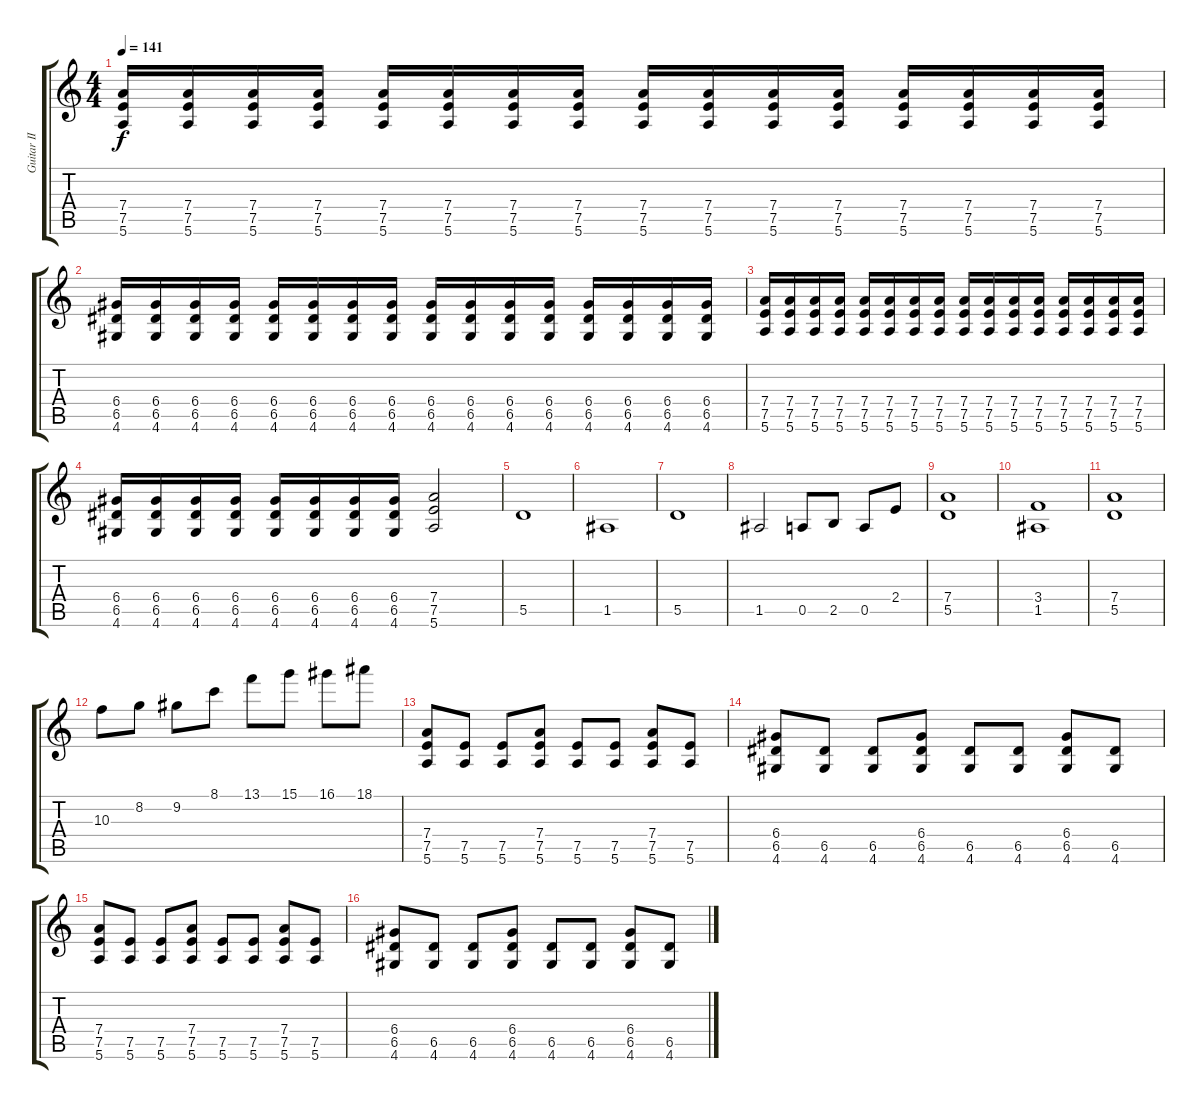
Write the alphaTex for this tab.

\track ("Guitar II" "Guitar II") {instrument distortionguitar}
\staff {score tabs}
\tuning (E4 B3 G3 D3 A2 E2) {hide}
\ts (4 4)
\tempo 141
\clef g2
\ks c
(7.4 7.5 5.6).16{dy f} (7.4 7.5 5.6).16 (7.4 7.5 5.6).16 (7.4 7.5 5.6).16 (7.4 7.5 5.6).16 (7.4 7.5 5.6).16 (7.4 7.5 5.6).16 (7.4 7.5 5.6).16 (7.4 7.5 5.6).16 (7.4 7.5 5.6).16 (7.4 7.5 5.6).16 (7.4 7.5 5.6).16 (7.4 7.5 5.6).16 (7.4 7.5 5.6).16 (7.4 7.5 5.6).16 (7.4 7.5 5.6).16 |
(6.4 6.5 4.6).16 (6.4 6.5 4.6).16 (6.4 6.5 4.6).16 (6.4 6.5 4.6).16 (6.4 6.5 4.6).16 (6.4 6.5 4.6).16 (6.4 6.5 4.6).16 (6.4 6.5 4.6).16 (6.4 6.5 4.6).16 (6.4 6.5 4.6).16 (6.4 6.5 4.6).16 (6.4 6.5 4.6).16 (6.4 6.5 4.6).16 (6.4 6.5 4.6).16 (6.4 6.5 4.6).16 (6.4 6.5 4.6).16 |
(7.4 7.5 5.6).16 (7.4 7.5 5.6).16 (7.4 7.5 5.6).16 (7.4 7.5 5.6).16 (7.4 7.5 5.6).16 (7.4 7.5 5.6).16 (7.4 7.5 5.6).16 (7.4 7.5 5.6).16 (7.4 7.5 5.6).16 (7.4 7.5 5.6).16 (7.4 7.5 5.6).16 (7.4 7.5 5.6).16 (7.4 7.5 5.6).16 (7.4 7.5 5.6).16 (7.4 7.5 5.6).16 (7.4 7.5 5.6).16 |
(6.4 6.5 4.6).16 (6.4 6.5 4.6).16 (6.4 6.5 4.6).16 (6.4 6.5 4.6).16 (6.4 6.5 4.6).16 (6.4 6.5 4.6).16 (6.4 6.5 4.6).16 (6.4 6.5 4.6).16 (7.4 7.5 5.6).2 |
5.5.1 |
1.5.1 |
5.5.1 |
1.5.2 0.5.8 2.5.8 0.5.8 2.4.8 |
(7.4 5.5).1 |
(3.4 1.5).1 |
(7.4 5.5).1 |
10.3.8 8.2.8 9.2.8 8.1.8 13.1.8 15.1.8 16.1.8 18.1.8 |
(7.4 7.5 5.6).8 (7.5 5.6).8 (7.5 5.6).8 (7.4 7.5 5.6).8 (7.5 5.6).8 (7.5 5.6).8 (7.4 7.5 5.6).8 (7.5 5.6).8 |
(6.4 6.5 4.6).8 (6.5 4.6).8 (6.5 4.6).8 (6.4 6.5 4.6).8 (6.5 4.6).8 (6.5 4.6).8 (6.4 6.5 4.6).8 (6.5 4.6).8 |
(7.4 7.5 5.6).8 (7.5 5.6).8 (7.5 5.6).8 (7.4 7.5 5.6).8 (7.5 5.6).8 (7.5 5.6).8 (7.4 7.5 5.6).8 (7.5 5.6).8 |
(6.4 6.5 4.6).8 (6.5 4.6).8 (6.5 4.6).8 (6.4 6.5 4.6).8 (6.5 4.6).8 (6.5 4.6).8 (6.4 6.5 4.6).8 (6.5 4.6).8
